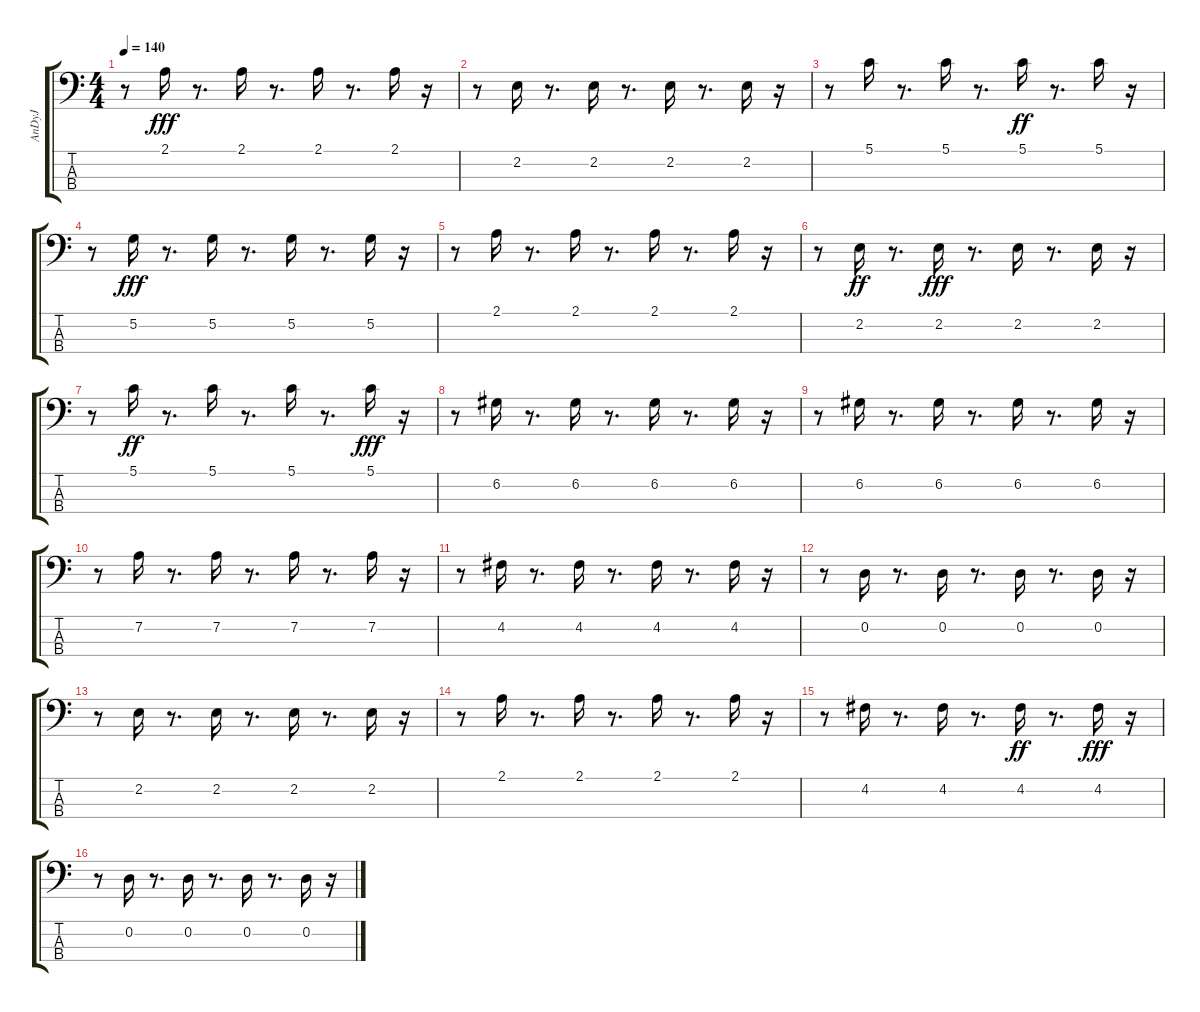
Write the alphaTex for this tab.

\track ("    AnDyJ" "    AnDyJ") {instrument synthbass1}
\staff {score tabs}
\tuning (G2 D2 A1 E1) {hide}
\ts (4 4)
\tempo 140
\clef f4
\ks c
r.8{dy fff} 2.1.16 r.8{d} 2.1.16 r.8{d} 2.1.16 r.8{d} 2.1.16 r.16 |
r.8 2.2.16 r.8{d} 2.2.16 r.8{d} 2.2.16 r.8{d} 2.2.16 r.16 |
r.8 5.1.16 r.8{d} 5.1.16 r.8{d} 5.1.16{dy ff} r.8{d} 5.1.16 r.16 |
r.8 5.2.16{dy fff} r.8{d} 5.2.16 r.8{d} 5.2.16 r.8{d} 5.2.16 r.16 |
r.8 2.1.16 r.8{d} 2.1.16 r.8{d} 2.1.16 r.8{d} 2.1.16 r.16 |
r.8 2.2.16{dy ff} r.8{d} 2.2.16{dy fff} r.8{d} 2.2.16 r.8{d} 2.2.16 r.16 |
r.8 5.1.16{dy ff} r.8{d} 5.1.16 r.8{d} 5.1.16 r.8{d} 5.1.16{dy fff} r.16 |
r.8 6.2.16 r.8{d} 6.2.16 r.8{d} 6.2.16 r.8{d} 6.2.16 r.16 |
r.8 6.2.16 r.8{d} 6.2.16 r.8{d} 6.2.16 r.8{d} 6.2.16 r.16 |
r.8 7.2.16 r.8{d} 7.2.16 r.8{d} 7.2.16 r.8{d} 7.2.16 r.16 |
r.8 4.2.16 r.8{d} 4.2.16 r.8{d} 4.2.16 r.8{d} 4.2.16 r.16 |
r.8 0.2.16 r.8{d} 0.2.16 r.8{d} 0.2.16 r.8{d} 0.2.16 r.16 |
r.8 2.2.16 r.8{d} 2.2.16 r.8{d} 2.2.16 r.8{d} 2.2.16 r.16 |
r.8 2.1.16 r.8{d} 2.1.16 r.8{d} 2.1.16 r.8{d} 2.1.16 r.16 |
r.8 4.2.16 r.8{d} 4.2.16 r.8{d} 4.2.16{dy ff} r.8{d} 4.2.16{dy fff} r.16 |
r.8 0.2.16 r.8{d} 0.2.16 r.8{d} 0.2.16 r.8{d} 0.2.16 r.16
